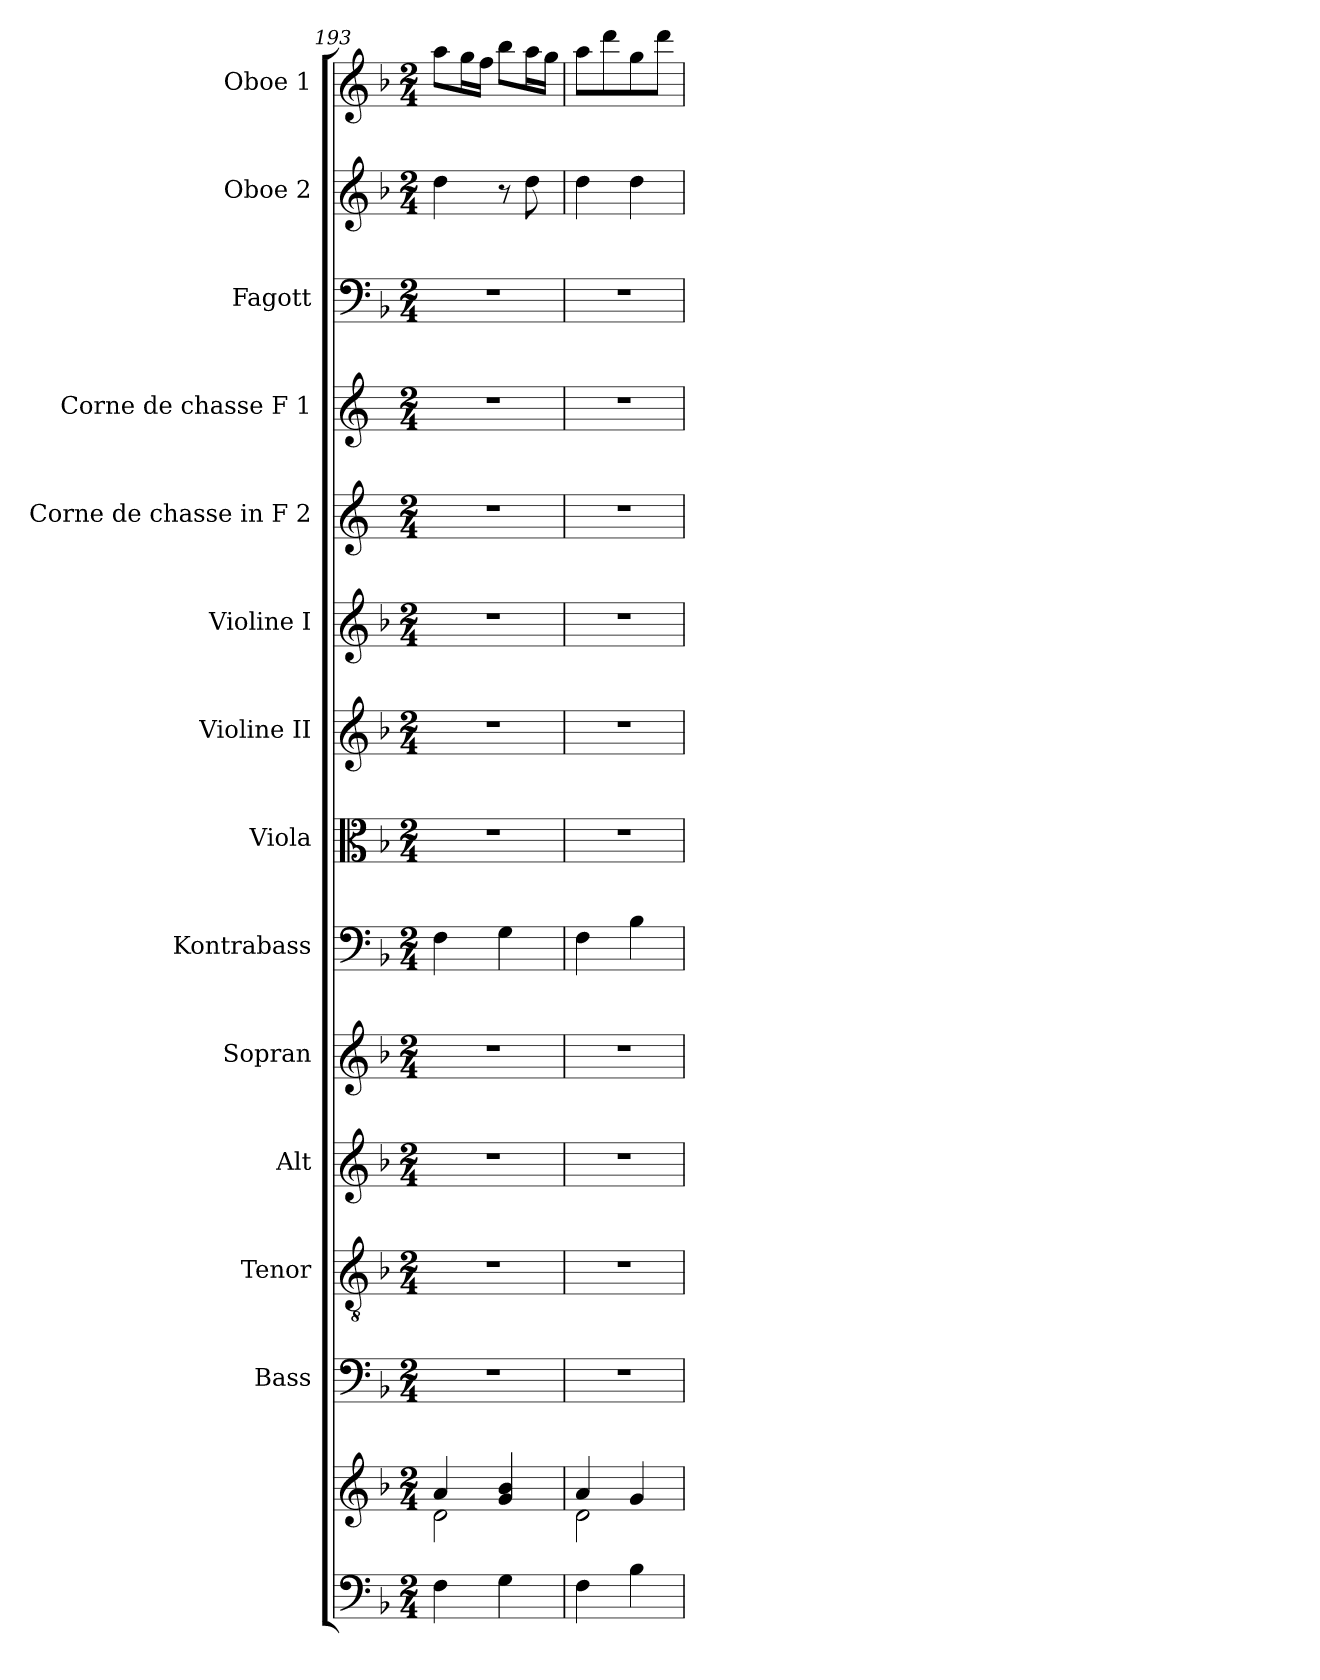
**kern	**kern	**kern	**kern	**kern	**kern	**kern	**kern	**kern	**kern	**kern	**kern	**kern	**kern	**kern
*part14	*part14	*part13	*part12	*part11	*part10	*part9	*part8	*part7	*part6	*part5	*part4	*part3	*part2	*part1
*staff15	*staff14	*staff13	*staff12	*staff11	*staff10	*staff9	*staff8	*staff7	*staff6	*staff5	*staff4	*staff3	*staff2	*staff1
*	*	*I"Bass	*I"Tenor	*I"Alt	*I"Sopran	*I"Kontrabass	*I"Viola	*I"Violine II	*I"Violine I	*I"Corne de chasse in F 2	*I"Corne de chasse F 1	*I"Fagott	*I"Oboe 2	*I"Oboe 1
*	*	*I'B.	*I'T.	*I'A.	*I'S.	*I'Kb.	*I'Vla.	*I'Vl. II	*I'Vl. I	*	*	*I'Fg.	*I'Ob. 2	*I'Ob. 1
*clefF4	*clefG2	*clefF4	*clefGv2	*clefG2	*clefG2	*clefF4	*clefC3	*clefG2	*clefG2	*clefG2	*clefG2	*clefF4	*clefG2	*clefG2
*	*	*	*	*	*	*ITrd7c12	*	*	*	*ITrd4c7	*ITrd4c7	*	*	*
*k[b-]	*k[b-]	*k[b-]	*k[b-]	*k[b-]	*k[b-]	*k[b-]	*k[b-]	*k[b-]	*k[b-]	*k[b-]	*k[b-]	*k[b-]	*k[b-]	*k[b-]
*F:	*F:	*F:	*F:	*F:	*F:	*F:	*F:	*F:	*F:	*F:	*F:	*F:	*F:	*F:
*M2/4	*M2/4	*M2/4	*M2/4	*M2/4	*M2/4	*M2/4	*M2/4	*M2/4	*M2/4	*M2/4	*M2/4	*M2/4	*M2/4	*M2/4
=193	=193	=193	=193	=193	=193	=193	=193	=193	=193	=193	=193	=193	=193	=193
*	*^	*	*	*	*	*	*	*	*	*	*	*	*	*
4F\	4a/	2d\	2r	2r	2r	2r	4FF\	2r	2r	2r	2r	2r	2r	4dd\	8aa\L
.	.	.	.	.	.	.	.	.	.	.	.	.	.	.	16gg\L
.	.	.	.	.	.	.	.	.	.	.	.	.	.	.	16ff\JJ
4G\	4g/ 4b-/	.	.	.	.	.	4GG\	.	.	.	.	.	.	8r	8bb-\L
.	.	.	.	.	.	.	.	.	.	.	.	.	.	8dd\	16aa\L
.	.	.	.	.	.	.	.	.	.	.	.	.	.	.	16gg\JJ
=194	=194	=194	=194	=194	=194	=194	=194	=194	=194	=194	=194	=194	=194	=194	=194
4F\	4a/	2d\	2r	2r	2r	2r	4FF\	2r	2r	2r	2r	2r	2r	4dd\	8aa\L
.	.	.	.	.	.	.	.	.	.	.	.	.	.	.	8ddd\
4B-\	4g/	.	.	.	.	.	4BB-\	.	.	.	.	.	.	4dd\	8gg\
.	.	.	.	.	.	.	.	.	.	.	.	.	.	.	8ddd\J
*	*v	*v	*	*	*	*	*	*	*	*	*	*	*	*	*
=	=	=	=	=	=	=	=	=	=	=	=	=	=	=
*-	*-	*-	*-	*-	*-	*-	*-	*-	*-	*-	*-	*-	*-	*-
